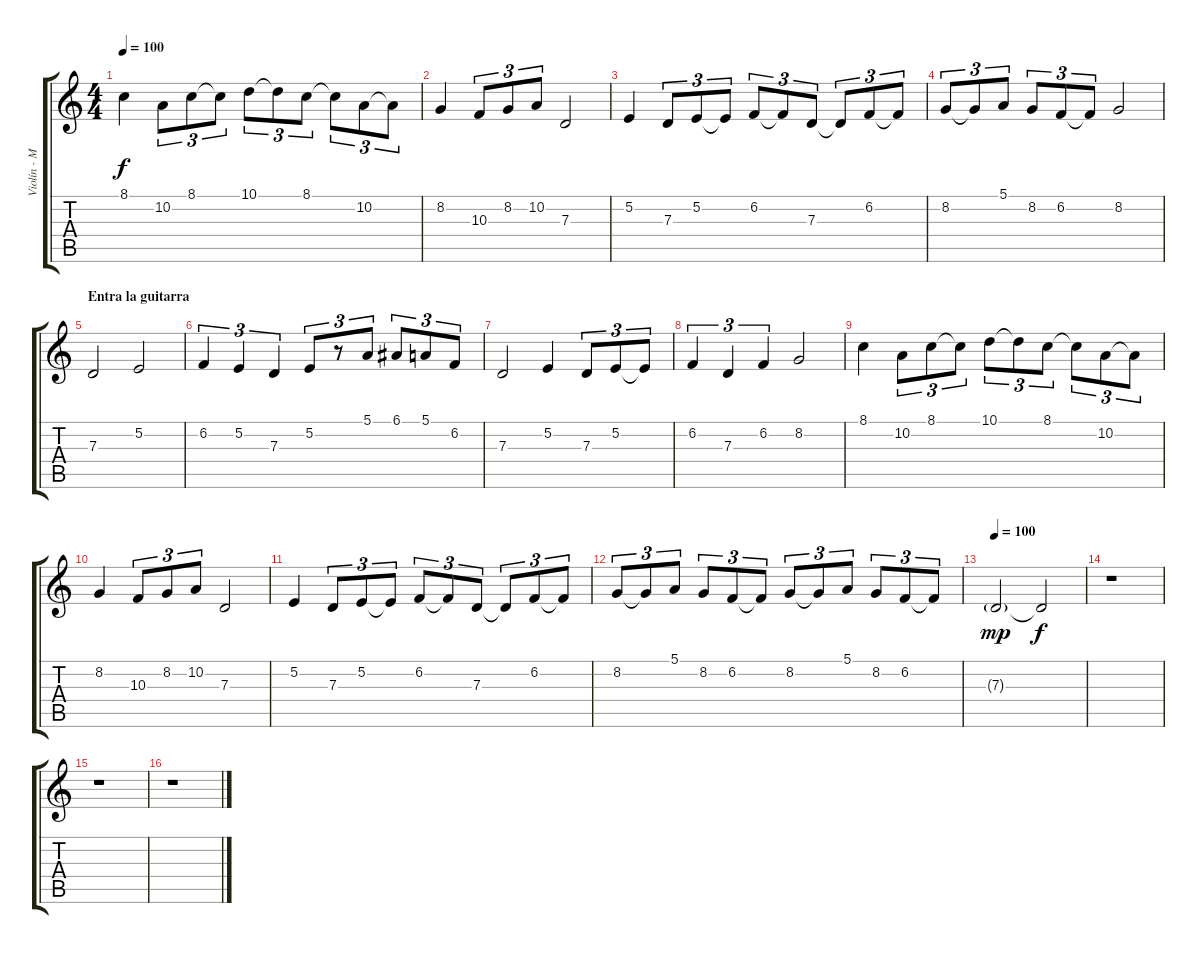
\track ("Violín - Mohammed" "Violín - M") {instrument violin}
\staff {score tabs}
\tuning (E4 B3 G3 D3 A2 E2) {hide}
\ts (4 4)
\tempo 100
\clef g2
\ks c
8.1.4{dy f} 10.2.8{tu (3 2)} 8.1.8{tu (3 2)} 8.1{t}.8{tu (3 2)} 10.1.8{tu (3 2)} 10.1{t}.8{tu (3 2)} 8.1.8{tu (3 2)} 8.1{t}.8{tu (3 2)} 10.2.8{tu (3 2)} 10.2{t}.8{tu (3 2)} |
8.2.4 10.3.8{tu (3 2)} 8.2.8{tu (3 2)} 10.2.8{tu (3 2)} 7.3.2 |
5.2.4 7.3.8{tu (3 2)} 5.2.8{tu (3 2)} 5.2{t}.8{tu (3 2)} 6.2.8{tu (3 2)} 6.2{t}.8{tu (3 2)} 7.3.8{tu (3 2)} 7.3{t}.8{tu (3 2)} 6.2.8{tu (3 2)} 6.2{t}.8{tu (3 2)} |
8.2.8{tu (3 2)} 8.2{t}.8{tu (3 2)} 5.1.8{tu (3 2)} 8.2.8{tu (3 2)} 6.2.8{tu (3 2)} 6.2{t}.8{tu (3 2)} 8.2.2 |
\section ("" "Entra la guitarra")
7.3.2 5.2.2 |
6.2.4{tu (3 2) volume 7} 5.2.4{tu (3 2)} 7.3.4{tu (3 2)} 5.2.8{tu (3 2)} r.8{tu (3 2)} 5.1.8{tu (3 2)} 6.1.8{tu (3 2)} 5.1.8{tu (3 2)} 6.2.8{tu (3 2)} |
7.3.2 5.2.4 7.3.8{tu (3 2)} 5.2.8{tu (3 2) volume 5} 5.2{t}.8{tu (3 2)} |
6.2.4{tu (3 2)} 7.3.4{tu (3 2)} 6.2.4{tu (3 2)} 8.2.2 |
8.1.4 10.2.8{tu (3 2)} 8.1.8{tu (3 2)} 8.1{t}.8{tu (3 2)} 10.1.8{tu (3 2)} 10.1{t}.8{tu (3 2)} 8.1.8{tu (3 2)} 8.1{t}.8{tu (3 2) volume 4} 10.2.8{tu (3 2)} 10.2{t}.8{tu (3 2)} |
8.2.4 10.3.8{tu (3 2)} 8.2.8{tu (3 2)} 10.2.8{tu (3 2)} 7.3.2 |
5.2.4 7.3.8{tu (3 2)} 5.2.8{tu (3 2)} 5.2{t}.8{tu (3 2)} 6.2.8{tu (3 2) volume 3} 6.2{t}.8{tu (3 2)} 7.3.8{tu (3 2)} 7.3{t}.8{tu (3 2)} 6.2.8{tu (3 2)} 6.2{t}.8{tu (3 2)} |
8.2.8{tu (3 2)} 8.2{t}.8{tu (3 2) volume 2} 5.1.8{tu (3 2)} 8.2.8{tu (3 2)} 6.2.8{tu (3 2)} 6.2{t}.8{tu (3 2)} 8.2.8{tu (3 2)} 8.2{t}.8{tu (3 2)} 5.1.8{tu (3 2)} 8.2.8{tu (3 2)} 6.2.8{tu (3 2)} 6.2{t}.8{tu (3 2)} |
\tempo 100
7.3{g}.2{dy mp} 7.3{t}.2{dy f} |
r.1 |
r.1 |
r.1
